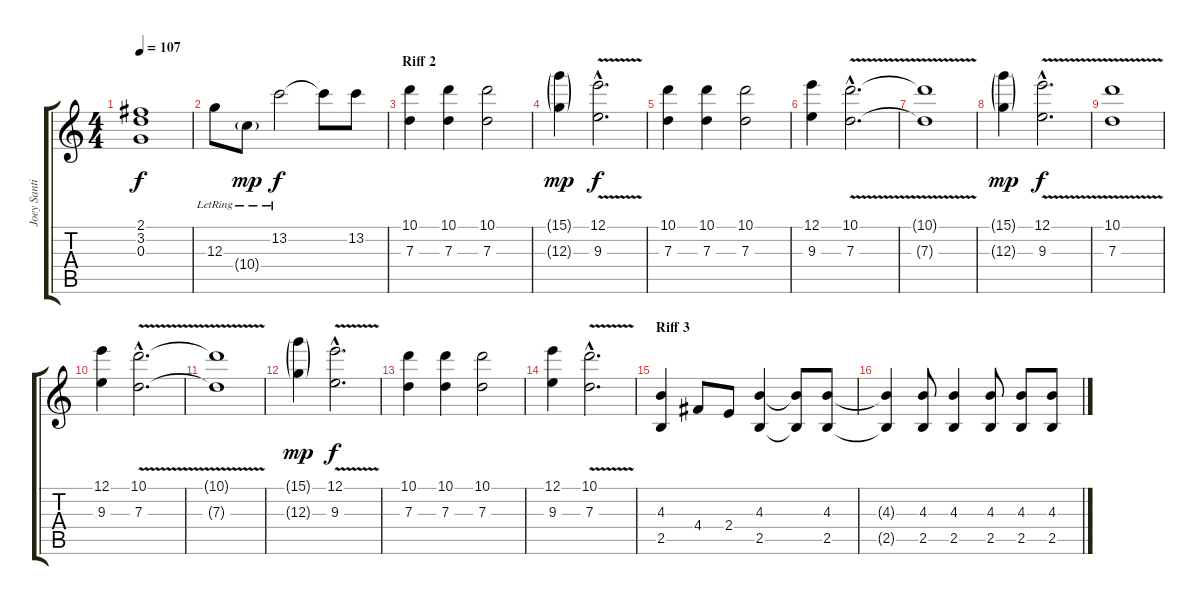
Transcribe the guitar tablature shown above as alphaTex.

\track ("Joey Santiago" "Joey Santi") {instrument distortionguitar}
\staff {score tabs}
\tuning (E4 B3 G3 D3 A2 E2) {hide}
\ts (4 4)
\tempo 107
\clef g2
\ks c
(2.1 3.2 0.3).1{dy f} |
12.3{lr}.8 10.4{g lr}.8{dy mp} 13.2{lr}.2{dy f} 13.2{t}.8 13.2.8 |
\section ("" "Riff 2")
(10.1 7.3).4 (10.1 7.3).4 (10.1 7.3).2 |
(15.1{g} 12.3{g}).4{dy mp} (12.1{hac} 9.3{v hac}).2{d dy f} |
(10.1 7.3).4 (10.1 7.3).4 (10.1 7.3).2 |
(12.1 9.3).4 (10.1{hac} 7.3{v hac}).2{d} |
(10.1{t} 7.3{t}).1 |
(15.1{g} 12.3{g}).4{dy mp} (12.1{hac} 9.3{v hac}).2{d dy f} |
(10.1 7.3{v}).1 |
(12.1 9.3).4 (10.1{hac} 7.3{v hac}).2{d} |
(10.1{t} 7.3{t}).1 |
(15.1{g} 12.3{g}).4{dy mp} (12.1{hac} 9.3{v hac}).2{d dy f} |
(10.1 7.3).4 (10.1 7.3).4 (10.1 7.3).2 |
(12.1 9.3).4 (10.1{hac} 7.3{v hac}).2{d} |
\section ("" "Riff 3")
(4.3 2.5).4 4.4.8 2.4.8 (4.3 2.5).4 (4.3{t} 2.5{t}).8 (4.3 2.5).8 |
(4.3{t} 2.5{t}).4 (4.3 2.5).8 (4.3 2.5).4 (4.3 2.5).8 (4.3 2.5).8 (4.3 2.5).8
